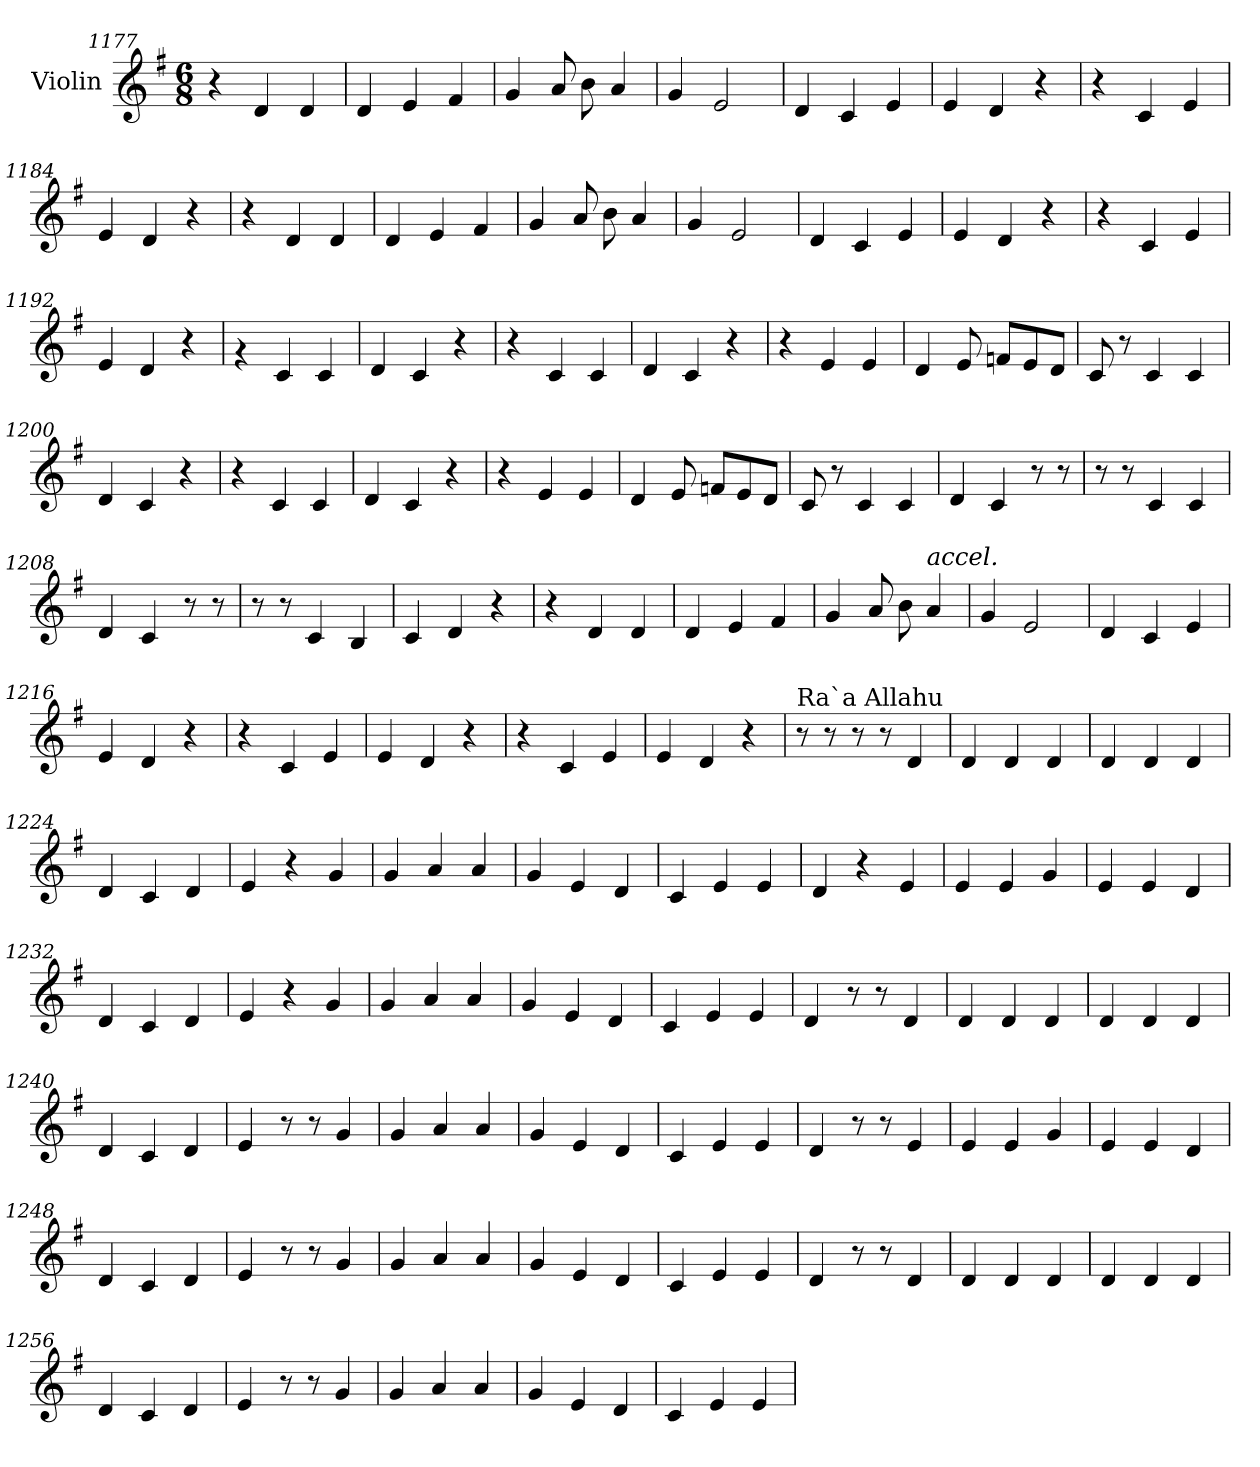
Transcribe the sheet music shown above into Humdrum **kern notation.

**kern
*part1
*staff1
*I"Violin
!!LO:LB:g=z
*clefG2
*k[f#]
*G:
*M6/8
=1177
4r
4d/
4d/
=1178
4d/
4e/
4f#/
=1179
4g/
8a/
8b\
4a/
=1180
4g/
2e/
=1181
4d/
4c/
4e/
=1182
4e/
4d/
4r
=1183
4r
4c/
4e/
!!LO:LB:g=z
=1184
4e/
4d/
4r
=1185
4r
4d/
4d/
=1186
4d/
4e/
4f#/
=1187
4g/
8a/
8b\
4a/
=1188
4g/
2e/
=1189
4d/
4c/
4e/
=1190
4e/
4d/
4r
!!LO:LB:g=z
=1191
4r
4c/
4e/
=1192
4e/
4d/
4r
=1193
4rg
4c/
4c/
=1194
4d/
4c/
4r
=1195
4r
4c/
4c/
=1196
4d/
4c/
4r
=1197
4r
4e/
4e/
!!LO:LB:g=z
=1198
4d/
8e/
8fn/L
8e/
8d/J
=1199
8c/
8r
4c/
4c/
=1200
4d/
4c/
4r
=1201
4r
4c/
4c/
=1202
4d/
4c/
4r
=1203
4r
4e/
4e/
!!LO:PB:g=z
=1204
4d/
8e/
8fn/L
8e/
8d/J
=1205
8c/
8r
4c/
4c/
=1206
4d/
4c/
8r
8r
=1207
8r
8r
4c/
4c/
=1208
4d/
4c/
8r
8r
=1209
8r
8r
4c/
4B/
!!LO:LB:g=z
=1210
4c/
4d/
4r
=1211
4r
4d/
4d/
=1212
4d/
4e/
4f#/
=1213
4g/
8a/
8b\
!LO:TX:a:i:t=accel.
4a/
=1214
4g/
2e/
=1215
4d/
4c/
4e/
=1216
4e/
4d/
4r
!!LO:LB:g=z
=1217
4r
4c/
4e/
=1218
4e/
4d/
4r
=1219
4r
4c/
4e/
=1220
4e/
4d/
4r
=1221
*MM170
!LO:TX:a:t=Ra`a Allahu
8r
8r
8r
8r
4d/
=1222
4d/
4d/
4d/
=1223
4d/
4d/
4d/
!!LO:LB:g=z
=1224
4d/
4c/
4d/
=1225
4e/
4r
4g/
=1226
4g/
4a/
4a/
=1227
4g/
4e/
4d/
=1228
4c/
4e/
4e/
=1229
4d/
4r
4e/
=1230
4e/
4e/
4g/
!!LO:LB:g=z
=1231
4e/
4e/
4d/
=1232
4d/
4c/
4d/
=1233
4e/
4r
4g/
=1234
4g/
4a/
4a/
=1235
4g/
4e/
4d/
=1236
4c/
4e/
4e/
=1237
4d/
8r
8r
4d/
!!LO:LB:g=z
=1238
4d/
4d/
4d/
=1239
4d/
4d/
4d/
=1240
4d/
4c/
4d/
=1241
4e/
8r
8r
4g/
=1242
4g/
4a/
4a/
=1243
4g/
4e/
4d/
=1244
4c/
4e/
4e/
!!LO:LB:g=z
=1245
4d/
8r
8r
4e/
=1246
4e/
4e/
4g/
=1247
4e/
4e/
4d/
=1248
4d/
4c/
4d/
=1249
4e/
8r
8r
4g/
=1250
4g/
4a/
4a/
=1251
4g/
4e/
4d/
!!LO:LB:g=z
=1252
4c/
4e/
4e/
=1253
4d/
8r
8r
4d/
=1254
4d/
4d/
4d/
=1255
4d/
4d/
4d/
=1256
4d/
4c/
4d/
=1257
4e/
8r
8r
4g/
=1258
4g/
4a/
4a/
!!LO:PB:g=z
=1259
4g/
4e/
4d/
=1260
4c/
4e/
4e/
=
*-
